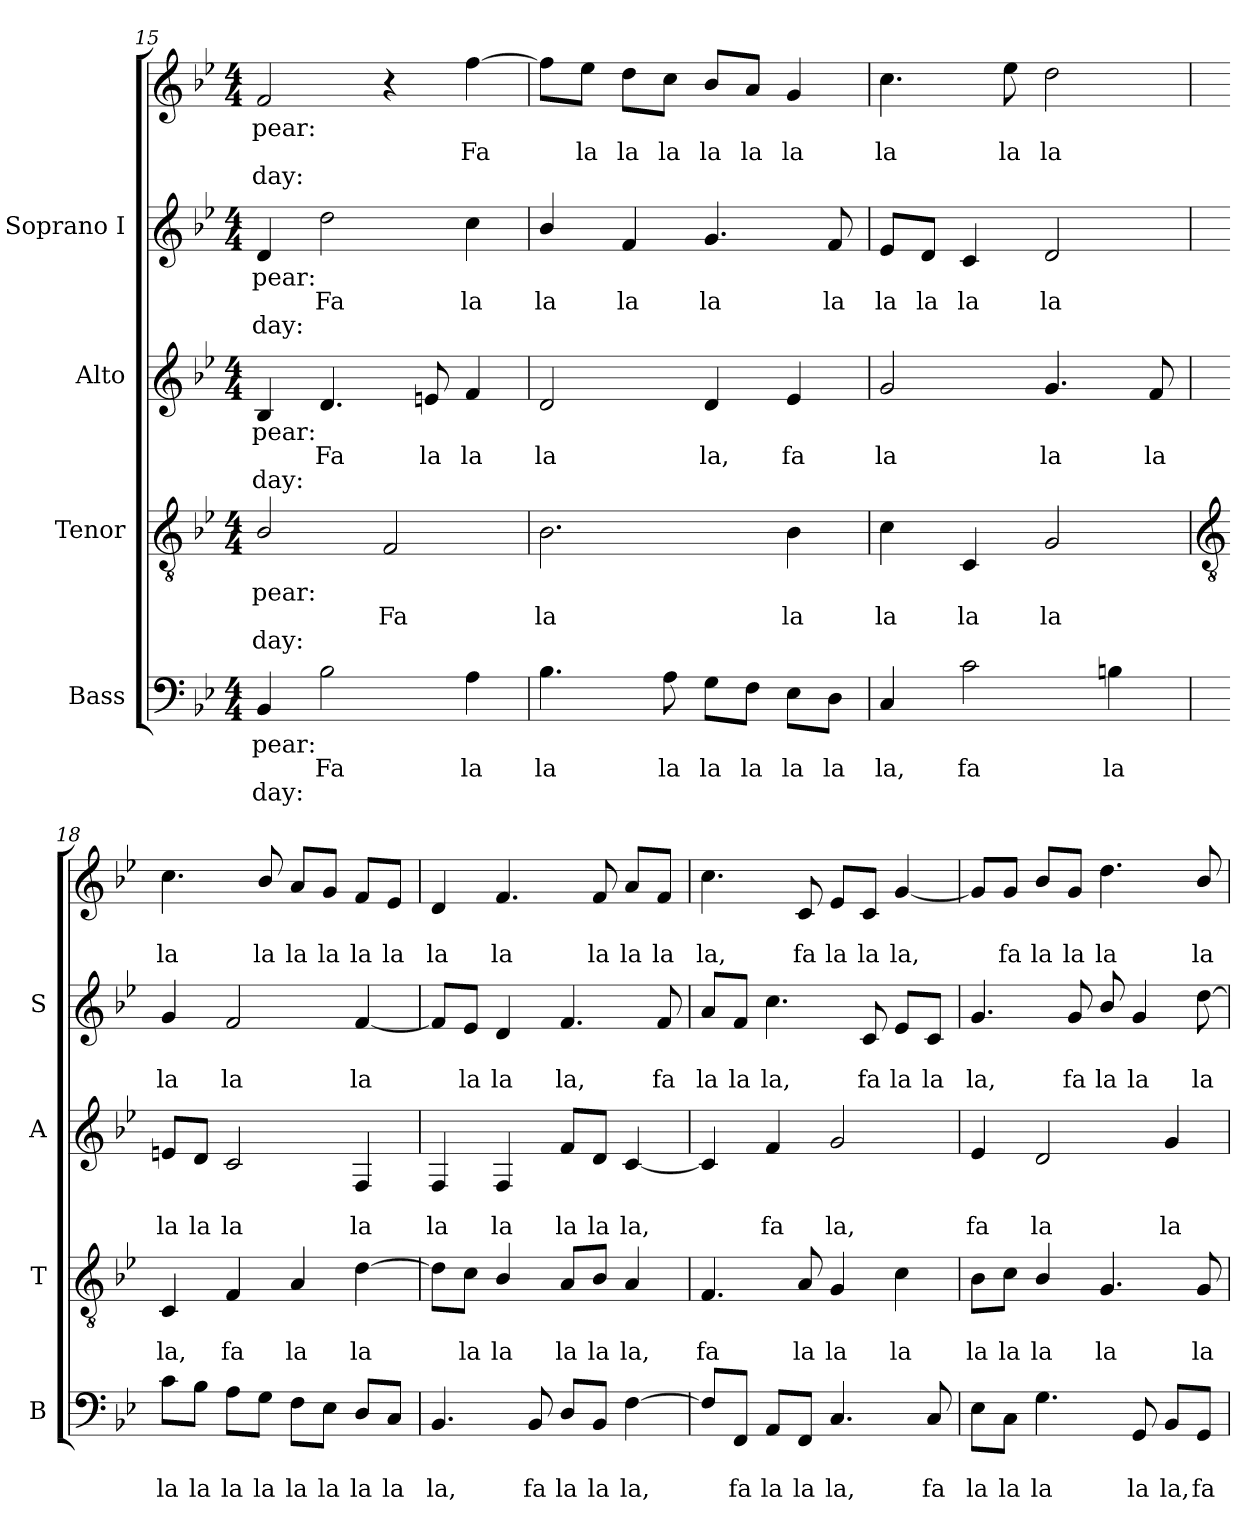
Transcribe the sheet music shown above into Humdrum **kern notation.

**kern	**text	**text	**text	**kern	**text	**text	**text	**kern	**text	**text	**text	**kern	**text	**text	**text	**kern	**text	**text	**text
*part4	*part4	*part4	*part4	*part3	*part3	*part3	*part3	*part2	*part2	*part2	*part2	*part1	*part1	*part1	*part1	*part1	*part1	*part1	*part1
*staff5	*staff5	*staff5	*staff5	*staff4	*staff4	*staff4	*staff4	*staff3	*staff3	*staff3	*staff3	*staff2	*staff2	*staff2	*staff2	*staff1	*staff1	*staff1	*staff1
*I"Bass	*	*	*	*I"Tenor	*	*	*	*I"Alto	*	*	*	*I"Soprano I	*	*	*	*	*	*	*
*I'B	*	*	*	*I'T	*	*	*	*I'A	*	*	*	*I'S	*	*	*	*	*	*	*
*clefF4	*	*	*	*clefGv2	*	*	*	*clefG2	*	*	*	*clefG2	*	*	*	*clefG2	*	*	*
*k[b-e-]	*	*	*	*k[b-e-]	*	*	*	*k[b-e-]	*	*	*	*k[b-e-]	*	*	*	*k[b-e-]	*	*	*
*B-:	*	*	*	*B-:	*	*	*	*B-:	*	*	*	*B-:	*	*	*	*B-:	*	*	*
*M4/4	*	*	*	*M4/4	*	*	*	*M4/4	*	*	*	*M4/4	*	*	*	*M4/4	*	*	*
=15	=15	=15	=15	=15	=15	=15	=15	=15	=15	=15	=15	=15	=15	=15	=15	=15	=15	=15	=15
!	!LO:LY:b	!	!LO:LY:b	!	!LO:LY:b	!	!LO:LY:b	!	!LO:LY:b	!	!LO:LY:b	!	!LO:LY:b	!	!LO:LY:b	!	!LO:LY:b	!	!LO:LY:b
4BB-	pear:	.	day:	2B-/	pear:	.	day:	4B-	pear:	.	day:	4d	pear:	.	day:	2f	pear:	.	day:
!	!	!LO:LY:b	!	!	!	!	!	!	!	!LO:LY:b	!	!	!	!LO:LY:b	!	!	!	!	!
2B-	.	Fa	.	.	.	.	.	4.d	.	Fa	.	2dd	.	Fa	.	.	.	.	.
!	!	!	!	!	!	!LO:LY:b	!	!	!	!	!	!	!	!	!	!	!	!	!
.	.	.	.	2F	.	Fa	.	.	.	.	.	.	.	.	.	4r	.	.	.
!	!	!	!	!	!	!	!	!	!	!LO:LY:b	!	!	!	!	!	!	!	!	!
.	.	.	.	.	.	.	.	8en	.	la	.	.	.	.	.	.	.	.	.
!	!	!LO:LY:b	!	!	!	!	!	!	!	!LO:LY:b	!	!	!	!LO:LY:b	!	!	!	!LO:LY:b	!
4A	.	la	.	.	.	.	.	4f	.	la	.	4cc	.	la	.	[4ff	.	Fa	.
=16	=16	=16	=16	=16	=16	=16	=16	=16	=16	=16	=16	=16	=16	=16	=16	=16	=16	=16	=16
!	!	!LO:LY:b	!	!	!	!LO:LY:b	!	!	!	!LO:LY:b	!	!	!	!LO:LY:b	!	!	!	!	!
4.B-	.	la	.	2.B-	.	la	.	2d	.	la	.	4b-/	.	la	.	8ff\L]	.	.	.
!	!	!	!	!	!	!	!	!	!	!	!	!	!	!	!	!	!	!LO:LY:b	!
.	.	.	.	.	.	.	.	.	.	.	.	.	.	.	.	8ee-\J	.	la	.
!	!	!	!	!	!	!	!	!	!	!	!	!	!	!LO:LY:b	!	!	!	!LO:LY:b	!
.	.	.	.	.	.	.	.	.	.	.	.	4f	.	la	.	8dd\L	.	la	.
!	!	!LO:LY:b	!	!	!	!	!	!	!	!	!	!	!	!	!	!	!	!LO:LY:b	!
8A	.	la	.	.	.	.	.	.	.	.	.	.	.	.	.	8cc\J	.	la	.
!	!	!LO:LY:b	!	!	!	!	!	!	!	!LO:LY:b	!	!	!	!LO:LY:b	!	!	!	!LO:LY:b	!
8G\L	.	la	.	.	.	.	.	4d	.	la,	.	4.g	.	la	.	8b-/L	.	la	.
!	!	!LO:LY:b	!	!	!	!	!	!	!	!	!	!	!	!	!	!	!	!LO:LY:b	!
8F\J	.	la	.	.	.	.	.	.	.	.	.	.	.	.	.	8a/J	.	la	.
!	!	!LO:LY:b	!	!	!	!LO:LY:b	!	!	!	!LO:LY:b	!	!	!	!	!	!	!	!LO:LY:b	!
8E-\L	.	la	.	4B-	.	la	.	4e-	.	fa	.	.	.	.	.	4g	.	la	.
!	!	!LO:LY:b	!	!	!	!	!	!	!	!	!	!	!	!LO:LY:b	!	!	!	!	!
8D\J	.	la	.	.	.	.	.	.	.	.	.	8f	.	la	.	.	.	.	.
=17	=17	=17	=17	=17	=17	=17	=17	=17	=17	=17	=17	=17	=17	=17	=17	=17	=17	=17	=17
!	!	!LO:LY:b	!	!	!	!LO:LY:b	!	!	!	!LO:LY:b	!	!	!	!LO:LY:b	!	!	!	!LO:LY:b	!
4C	.	la,	.	4c	.	la	.	2g	.	la	.	8e-/L	.	la	.	4.cc	.	la	.
!	!	!	!	!	!	!	!	!	!	!	!	!	!	!LO:LY:b	!	!	!	!	!
.	.	.	.	.	.	.	.	.	.	.	.	8d/J	.	la	.	.	.	.	.
!	!	!LO:LY:b	!	!	!	!LO:LY:b	!	!	!	!	!	!	!	!LO:LY:b	!	!	!	!	!
2c	.	fa	.	4C	.	la	.	.	.	.	.	4c	.	la	.	.	.	.	.
!	!	!	!	!	!	!	!	!	!	!	!	!	!	!	!	!	!	!LO:LY:b	!
.	.	.	.	.	.	.	.	.	.	.	.	.	.	.	.	8ee-	.	la	.
!	!	!	!	!	!	!LO:LY:b	!	!	!	!LO:LY:b	!	!	!	!LO:LY:b	!	!	!	!LO:LY:b	!
.	.	.	.	2G	.	la	.	4.g	.	la	.	2d	.	la	.	2dd	.	la	.
!	!	!LO:LY:b	!	!	!	!	!	!	!	!	!	!	!	!	!	!	!	!	!
4Bn	.	la	.	.	.	.	.	.	.	.	.	.	.	.	.	.	.	.	.
!	!	!	!	!	!	!	!	!	!	!LO:LY:b	!	!	!	!	!	!	!	!	!
.	.	.	.	.	.	.	.	8f	.	la	.	.	.	.	.	.	.	.	.
!!LO:LB:g=z
=18	=18	=18	=18	=18	=18	=18	=18	=18	=18	=18	=18	=18	=18	=18	=18	=18	=18	=18	=18
*	*	*	*	*clefGv2	*	*	*	*	*	*	*	*	*	*	*	*	*	*	*
!	!	!LO:LY:b	!	!	!	!LO:LY:b	!	!	!	!LO:LY:b	!	!	!	!LO:LY:b	!	!	!	!LO:LY:b	!
8c\L	.	la	.	4C	.	la,	.	8en/L	.	la	.	4g	.	la	.	4.cc	.	la	.
!	!	!LO:LY:b	!	!	!	!	!	!	!	!LO:LY:b	!	!	!	!	!	!	!	!	!
8B-\J	.	la	.	.	.	.	.	8d/J	.	la	.	.	.	.	.	.	.	.	.
!	!	!LO:LY:b	!	!	!	!LO:LY:b	!	!	!	!LO:LY:b	!	!	!	!LO:LY:b	!	!	!	!	!
8A\L	.	la	.	4F	.	fa	.	2c	.	la	.	2f	.	la	.	.	.	.	.
!	!	!LO:LY:b	!	!	!	!	!	!	!	!	!	!	!	!	!	!	!	!LO:LY:b	!
8G\J	.	la	.	.	.	.	.	.	.	.	.	.	.	.	.	8b-/	.	la	.
!	!	!LO:LY:b	!	!	!	!LO:LY:b	!	!	!	!	!	!	!	!	!	!	!	!LO:LY:b	!
8F\L	.	la	.	4A	.	la	.	.	.	.	.	.	.	.	.	8a/L	.	la	.
!	!	!LO:LY:b	!	!	!	!	!	!	!	!	!	!	!	!	!	!	!	!LO:LY:b	!
8E-\J	.	la	.	.	.	.	.	.	.	.	.	.	.	.	.	8g/J	.	la	.
!	!	!LO:LY:b	!	!	!	!LO:LY:b	!	!	!	!LO:LY:b	!	!	!	!LO:LY:b	!	!	!	!LO:LY:b	!
8D/L	.	la	.	[4d	.	la	.	4F	.	la	.	[4f	.	la	.	8f/L	.	la	.
!	!	!LO:LY:b	!	!	!	!	!	!	!	!	!	!	!	!	!	!	!	!LO:LY:b	!
8C/J	.	la	.	.	.	.	.	.	.	.	.	.	.	.	.	8e-/J	.	la	.
=19	=19	=19	=19	=19	=19	=19	=19	=19	=19	=19	=19	=19	=19	=19	=19	=19	=19	=19	=19
!	!	!LO:LY:b	!	!	!	!	!	!	!	!LO:LY:b	!	!	!	!	!	!	!	!LO:LY:b	!
4.BB-	.	la,	.	8d\L]	.	.	.	4F	.	la	.	8f/L]	.	.	.	4d	.	la	.
!	!	!	!	!	!	!LO:LY:b	!	!	!	!	!	!	!	!LO:LY:b	!	!	!	!	!
.	.	.	.	8c\J	.	la	.	.	.	.	.	8e-/J	.	la	.	.	.	.	.
!	!	!	!	!	!	!LO:LY:b	!	!	!	!LO:LY:b	!	!	!	!LO:LY:b	!	!	!	!LO:LY:b	!
.	.	.	.	4B-/	.	la	.	4F	.	la	.	4d	.	la	.	4.f	.	la	.
!	!	!LO:LY:b	!	!	!	!	!	!	!	!	!	!	!	!	!	!	!	!	!
8BB-	.	fa	.	.	.	.	.	.	.	.	.	.	.	.	.	.	.	.	.
!	!	!LO:LY:b	!	!	!	!LO:LY:b	!	!	!	!LO:LY:b	!	!	!	!LO:LY:b	!	!	!	!	!
8D/L	.	la	.	8A/L	.	la	.	8f/L	.	la	.	4.f	.	la,	.	.	.	.	.
!	!	!LO:LY:b	!	!	!	!LO:LY:b	!	!	!	!LO:LY:b	!	!	!	!	!	!	!	!LO:LY:b	!
8BB-/J	.	la	.	8B-/J	.	la	.	8d/J	.	la	.	.	.	.	.	8f	.	la	.
!	!	!LO:LY:b	!	!	!	!LO:LY:b	!	!	!	!LO:LY:b	!	!	!	!	!	!	!	!LO:LY:b	!
[4F	.	la,	.	4A	.	la,	.	[4c	.	la,	.	.	.	.	.	8a/L	.	la	.
!	!	!	!	!	!	!	!	!	!	!	!	!	!	!LO:LY:b	!	!	!	!LO:LY:b	!
.	.	.	.	.	.	.	.	.	.	.	.	8f	.	fa	.	8f/J	.	la	.
=20	=20	=20	=20	=20	=20	=20	=20	=20	=20	=20	=20	=20	=20	=20	=20	=20	=20	=20	=20
!	!	!	!	!	!	!LO:LY:b	!	!	!	!	!	!	!	!LO:LY:b	!	!	!	!LO:LY:b	!
8F/L]	.	.	.	4.F	.	fa	.	4c]	.	.	.	8a/L	.	la	.	4.cc	.	la,	.
!	!	!LO:LY:b	!	!	!	!	!	!	!	!	!	!	!	!LO:LY:b	!	!	!	!	!
8FF/J	.	fa	.	.	.	.	.	.	.	.	.	8f/J	.	la	.	.	.	.	.
!	!	!LO:LY:b	!	!	!	!	!	!	!	!LO:LY:b	!	!	!	!LO:LY:b	!	!	!	!	!
8AA/L	.	la	.	.	.	.	.	4f	.	fa	.	4.cc	.	la,	.	.	.	.	.
!	!	!LO:LY:b	!	!	!	!LO:LY:b	!	!	!	!	!	!	!	!	!	!	!	!LO:LY:b	!
8FF/J	.	la	.	8A	.	la	.	.	.	.	.	.	.	.	.	8c	.	fa	.
!	!	!LO:LY:b	!	!	!	!LO:LY:b	!	!	!	!LO:LY:b	!	!	!	!	!	!	!	!LO:LY:b	!
4.C	.	la,	.	4G	.	la	.	2g	.	la,	.	.	.	.	.	8e-/L	.	la	.
!	!	!	!	!	!	!	!	!	!	!	!	!	!	!LO:LY:b	!	!	!	!LO:LY:b	!
.	.	.	.	.	.	.	.	.	.	.	.	8c	.	fa	.	8c/J	.	la	.
!	!	!	!	!	!	!LO:LY:b	!	!	!	!	!	!	!	!LO:LY:b	!	!	!	!LO:LY:b	!
.	.	.	.	4c	.	la	.	.	.	.	.	8e-/L	.	la	.	[4g	.	la,	.
!	!	!LO:LY:b	!	!	!	!	!	!	!	!	!	!	!	!LO:LY:b	!	!	!	!	!
8C	.	fa	.	.	.	.	.	.	.	.	.	8c/J	.	la	.	.	.	.	.
=21	=21	=21	=21	=21	=21	=21	=21	=21	=21	=21	=21	=21	=21	=21	=21	=21	=21	=21	=21
!	!	!LO:LY:b	!	!	!	!LO:LY:b	!	!	!	!LO:LY:b	!	!	!	!LO:LY:b	!	!	!	!	!
8E-\L	.	la	.	8B-\L	.	la	.	4e-	.	fa	.	4.g	.	la,	.	8g/L]	.	.	.
!	!	!LO:LY:b	!	!	!	!LO:LY:b	!	!	!	!	!	!	!	!	!	!	!	!LO:LY:b	!
8C\J	.	la	.	8c\J	.	la	.	.	.	.	.	.	.	.	.	8g/J	.	fa	.
!	!	!LO:LY:b	!	!	!	!LO:LY:b	!	!	!	!LO:LY:b	!	!	!	!	!	!	!	!LO:LY:b	!
4.G	.	la	.	4B-/	.	la	.	2d	.	la	.	.	.	.	.	8b-/L	.	la	.
!	!	!	!	!	!	!	!	!	!	!	!	!	!	!LO:LY:b	!	!	!	!LO:LY:b	!
.	.	.	.	.	.	.	.	.	.	.	.	8g	.	fa	.	8g/J	.	la	.
!	!	!	!	!	!	!LO:LY:b	!	!	!	!	!	!	!	!LO:LY:b	!	!	!	!LO:LY:b	!
.	.	.	.	4.G	.	la	.	.	.	.	.	8b-/	.	la	.	4.dd	.	la	.
!	!	!LO:LY:b	!	!	!	!	!	!	!	!	!	!	!	!LO:LY:b	!	!	!	!	!
8GG	.	la	.	.	.	.	.	.	.	.	.	4g	.	la	.	.	.	.	.
!	!	!LO:LY:b	!	!	!	!	!	!	!	!LO:LY:b	!	!	!	!	!	!	!	!	!
8BB-/L	.	la,	.	.	.	.	.	4g	.	la	.	.	.	.	.	.	.	.	.
!	!	!LO:LY:b	!	!	!	!LO:LY:b	!	!	!	!	!	!	!	!LO:LY:b	!	!	!	!LO:LY:b	!
8GG/J	.	fa	.	8G	.	la	.	.	.	.	.	[8dd	.	la	.	8b-/	.	la	.
=	=	=	=	=	=	=	=	=	=	=	=	=	=	=	=	=	=	=	=
*-	*-	*-	*-	*-	*-	*-	*-	*-	*-	*-	*-	*-	*-	*-	*-	*-	*-	*-	*-
